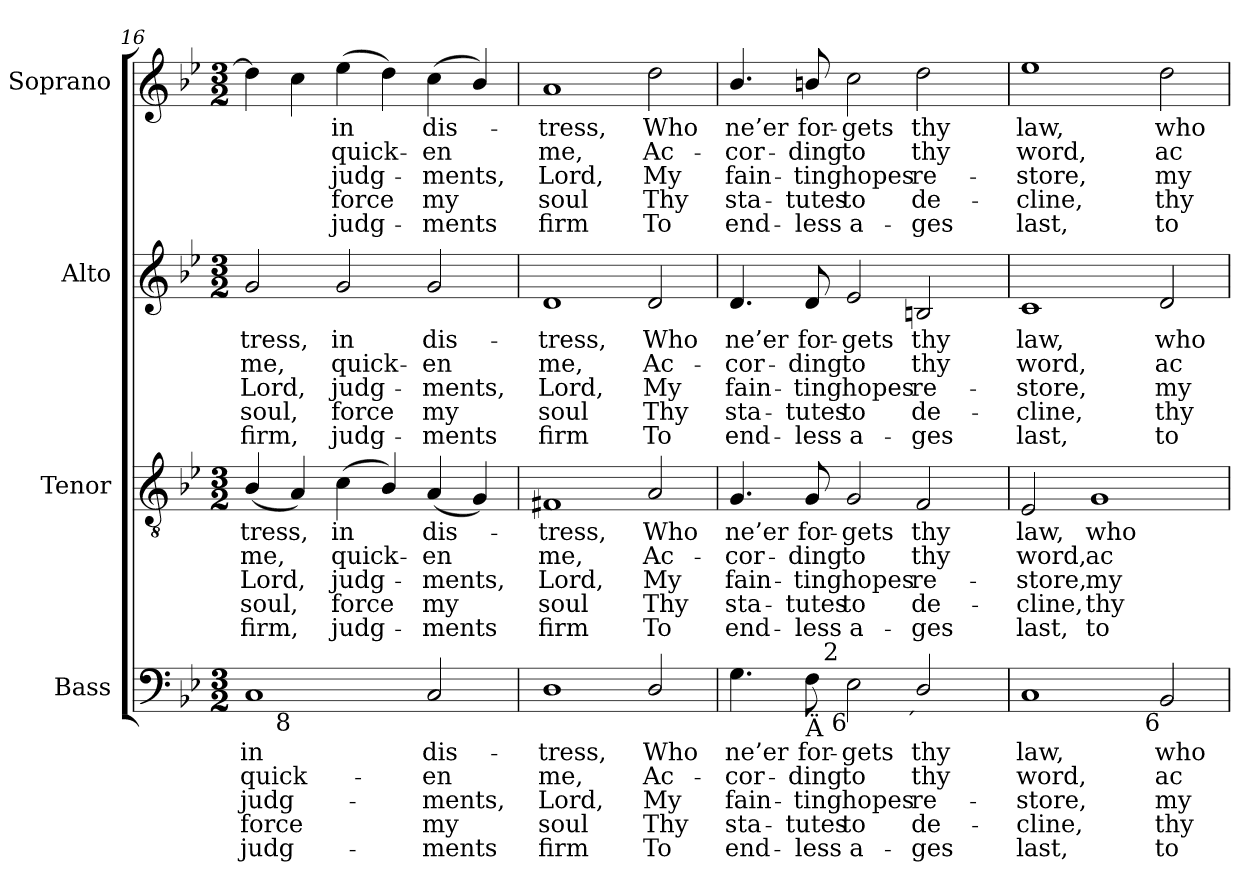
**kern	**text	**text	**text	**text	**text	**kern	**text	**text	**text	**text	**text	**kern	**text	**text	**text	**text	**text	**kern	**text	**text	**text	**text	**text
*part4	*part4	*part4	*part4	*part4	*part4	*part3	*part3	*part3	*part3	*part3	*part3	*part2	*part2	*part2	*part2	*part2	*part2	*part1	*part1	*part1	*part1	*part1	*part1
*staff4	*staff4	*staff4	*staff4	*staff4	*staff4	*staff3	*staff3	*staff3	*staff3	*staff3	*staff3	*staff2	*staff2	*staff2	*staff2	*staff2	*staff2	*staff1	*staff1	*staff1	*staff1	*staff1	*staff1
*I"Bass	*	*	*	*	*	*I"Tenor	*	*	*	*	*	*I"Alto	*	*	*	*	*	*I"Soprano	*	*	*	*	*
*I'B.	*	*	*	*	*	*I'T.	*	*	*	*	*	*I'A.	*	*	*	*	*	*I'S.	*	*	*	*	*
*clefF4	*	*	*	*	*	*clefGv2	*	*	*	*	*	*clefG2	*	*	*	*	*	*clefG2	*	*	*	*	*
*	*	*	*	*	*	*ITrd7c12	*	*	*	*	*	*	*	*	*	*	*	*	*	*	*	*	*
*k[b-e-]	*	*	*	*	*	*k[b-e-]	*	*	*	*	*	*k[b-e-]	*	*	*	*	*	*k[b-e-]	*	*	*	*	*
*g:	*	*	*	*	*	*g:	*	*	*	*	*	*g:	*	*	*	*	*	*g:	*	*	*	*	*
*M3/2	*	*	*	*	*	*M3/2	*	*	*	*	*	*M3/2	*	*	*	*	*	*M3/2	*	*	*	*	*
=16	=16	=16	=16	=16	=16	=16	=16	=16	=16	=16	=16	=16	=16	=16	=16	=16	=16	=16	=16	=16	=16	=16	=16
!	!LO:LY:b:color=#000000	!LO:LY:b:color=#000000	!LO:LY:b:color=#000000	!LO:LY:b:color=#000000	!LO:LY:b:color=#000000	!	!	!	!	!	!	!	!	!	!	!	!	!	!	!	!	!	!
!	!	!	!	!	!	!	!LO:LY:b:color=#000000	!LO:LY:b:color=#000000	!LO:LY:b:color=#000000	!LO:LY:b:color=#000000	!LO:LY:b:color=#000000	!	!	!	!	!	!	!	!	!	!	!	!
!LO:TX:b:rj:t=9	!	!	!	!	!	!	!	!	!	!	!	!	!	!	!	!	!	!	!	!	!	!	!
!	!	!	!	!	!	!	!	!	!	!	!	!	!LO:LY:b:color=#000000	!LO:LY:b:color=#000000	!LO:LY:b:color=#000000	!LO:LY:b:color=#000000	!LO:LY:b:color=#000000	!	!	!	!	!	!
*^	*	*	*	*	*	*	*	*	*	*	*	*	*	*	*	*	*	*	*	*	*	*	*
1Ci	4ryy	in	quick-	judg-	-force	judg-	(4BB-i/	-tress,	me,	Lord,	soul,	firm,	2gi/	-tress,	me,	Lord,	soul,	firm,	4ddi\]	.	.	.	.	.
!	!LO:TX:b:rj:t=8	!	!	!	!	!	!	!	!	!	!	!	!	!	!	!	!	!	!	!	!	!	!	!
.	1ryy	.	.	.	.	.	4AAi/)	.	.	.	.	.	.	.	.	.	.	.	4cci\	.	.	.	.	.
!	!	!	!	!	!	!	!	!LO:LY:b:color=#000000	!LO:LY:b:color=#000000	!LO:LY:b:color=#000000	!LO:LY:b:color=#000000	!LO:LY:b:color=#000000	!	!	!	!	!	!	!	!	!	!	!	!
!	!	!	!	!	!	!	!	!	!	!	!	!	!	!LO:LY:b:color=#000000	!LO:LY:b:color=#000000	!LO:LY:b:color=#000000	!LO:LY:b:color=#000000	!LO:LY:b:color=#000000	!	!	!	!	!	!
!	!	!	!	!	!	!	!	!	!	!	!	!	!	!	!	!	!	!	!	!LO:LY:b:color=#000000	!LO:LY:b:color=#000000	!LO:LY:b:color=#000000	!LO:LY:b:color=#000000	!LO:LY:b:color=#000000
.	.	.	.	.	.	.	(4Ci\	in	quick-	judg-	-force	judg-	2gi/	in	quick-	judg-	-force	judg-	(4ee-i\	in	quick-	judg-	-force	judg-
.	.	.	.	.	.	.	4BB-i/)	.	.	.	.	.	.	.	.	.	.	.	4ddi\)	.	.	.	.	.
!	!	!LO:LY:b:color=#000000	!LO:LY:b:color=#000000	!LO:LY:b:color=#000000	!LO:LY:b:color=#000000	!LO:LY:b:color=#000000	!	!	!	!	!	!	!	!	!	!	!	!	!	!	!	!	!	!
!	!	!	!	!	!	!	!	!LO:LY:b:color=#000000	!LO:LY:b:color=#000000	!LO:LY:b:color=#000000	!LO:LY:b:color=#000000	!LO:LY:b:color=#000000	!	!	!	!	!	!	!	!	!	!	!	!
!	!	!	!	!	!	!	!	!	!	!	!	!	!	!LO:LY:b:color=#000000	!LO:LY:b:color=#000000	!LO:LY:b:color=#000000	!LO:LY:b:color=#000000	!LO:LY:b:color=#000000	!	!	!	!	!	!
!	!	!	!	!	!	!	!	!	!	!	!	!	!	!	!	!	!	!	!	!LO:LY:b:color=#000000	!LO:LY:b:color=#000000	!LO:LY:b:color=#000000	!LO:LY:b:color=#000000	!LO:LY:b:color=#000000
2Ci/	.	dis-	-en	-ments,	my	ments	(4AAi/	dis-	-en	-ments,	my	ments	2gi/	dis-	-en	-ments,	my	ments	(4cci\	dis-	-en	-ments,	my	ments
.	4ryy	.	.	.	.	.	4GGi/)	.	.	.	.	.	.	.	.	.	.	.	4b-i/)	.	.	.	.	.
*v	*v	*	*	*	*	*	*	*	*	*	*	*	*	*	*	*	*	*	*	*	*	*	*	*
!!LO:LB:g=z
=17	=17	=17	=17	=17	=17	=17	=17	=17	=17	=17	=17	=17	=17	=17	=17	=17	=17	=17	=17	=17	=17	=17	=17
*^	*	*	*	*	*	*	*	*	*	*	*	*	*	*	*	*	*	*	*	*	*	*	*
!	!	!LO:LY:b:color=#000000	!LO:LY:b:color=#000000	!LO:LY:b:color=#000000	!LO:LY:b:color=#000000	!LO:LY:b:color=#000000	!	!	!	!	!	!	!	!	!	!	!	!	!	!	!	!	!	!
*v	*v	*	*	*	*	*	*	*	*	*	*	*	*	*	*	*	*	*	*	*	*	*	*	*
*^	*	*	*	*	*	*	*	*	*	*	*	*	*	*	*	*	*	*	*	*	*	*	*
!	!	!	!	!	!	!	!	!LO:LY:b:color=#000000	!LO:LY:b:color=#000000	!LO:LY:b:color=#000000	!LO:LY:b:color=#000000	!LO:LY:b:color=#000000	!	!	!	!	!	!	!	!	!	!	!	!
*v	*v	*	*	*	*	*	*	*	*	*	*	*	*	*	*	*	*	*	*	*	*	*	*	*
*^	*	*	*	*	*	*	*	*	*	*	*	*	*	*	*	*	*	*	*	*	*	*	*
!	!	!	!	!	!	!	!	!	!	!	!	!	!	!LO:LY:b:color=#000000	!LO:LY:b:color=#000000	!LO:LY:b:color=#000000	!LO:LY:b:color=#000000	!LO:LY:b:color=#000000	!	!	!	!	!	!
*v	*v	*	*	*	*	*	*	*	*	*	*	*	*	*	*	*	*	*	*	*	*	*	*	*
*^	*	*	*	*	*	*	*	*	*	*	*	*	*	*	*	*	*	*	*	*	*	*	*
!LO:TX:b:t=Notes&colon; The first verse only of the text is underlaid in the source, with the other verses given here printed after the music.	!	!	!	!	!	!	!	!	!	!	!	!	!	!	!	!	!	!	!	!	!	!	!	!
!LO:TX:t=The parts are identified in the source as Treble, Counter, Tenor and Bass&colon; the top three parts are in the treble clef, with the	!	!	!	!	!	!	!	!	!	!	!	!	!	!	!	!	!	!	!	!	!	!	!	!
!LO:TX:t=Counter and Tenor an octave above sounding pitch. This setting is attributed ‘Callcott’ in the source.	!	!	!	!	!	!	!	!	!	!	!	!	!	!	!	!	!	!	!	!	!	!	!	!
!LO:TX:b:rj:t=#	!	!	!	!	!	!	!	!	!	!	!	!	!	!	!	!	!	!	!	!	!	!	!	!
!	!	!	!	!	!	!	!	!	!	!	!	!	!	!	!	!	!	!	!	!LO:LY:b:color=#000000	!LO:LY:b:color=#000000	!LO:LY:b:color=#000000	!LO:LY:b:color=#000000	!LO:LY:b:color=#000000
*v	*v	*	*	*	*	*	*	*	*	*	*	*	*	*	*	*	*	*	*	*	*	*	*	*
1Di	-tress,	me,	Lord,	soul	firm	1FF#Xi	-tress,	me,	Lord,	soul	firm	1di	-tress,	me,	Lord,	soul	firm	1ai	-tress,	me,	Lord,	soul	firm
!	!LO:LY:b:color=#000000	!LO:LY:b:color=#000000	!LO:LY:b:color=#000000	!LO:LY:b:color=#000000	!LO:LY:b:color=#000000	!	!	!	!	!	!	!	!	!	!	!	!	!	!	!	!	!	!
!	!	!	!	!	!	!	!LO:LY:b:color=#000000	!LO:LY:b:color=#000000	!LO:LY:b:color=#000000	!LO:LY:b:color=#000000	!LO:LY:b:color=#000000	!	!	!	!	!	!	!	!	!	!	!	!
!	!	!	!	!	!	!	!	!	!	!	!	!	!LO:LY:b:color=#000000	!LO:LY:b:color=#000000	!LO:LY:b:color=#000000	!LO:LY:b:color=#000000	!LO:LY:b:color=#000000	!	!	!	!	!	!
!	!	!	!	!	!	!	!	!	!	!	!	!	!	!	!	!	!	!	!LO:LY:b:color=#000000	!LO:LY:b:color=#000000	!LO:LY:b:color=#000000	!LO:LY:b:color=#000000	!LO:LY:b:color=#000000
2Di/	Who	Ac-	My	Thy	To	2AAi/	Who	Ac-	My	Thy	To	2di/	Who	Ac-	My	Thy	To	2ddi\	Who	Ac-	My	Thy	To
=18	=18	=18	=18	=18	=18	=18	=18	=18	=18	=18	=18	=18	=18	=18	=18	=18	=18	=18	=18	=18	=18	=18	=18
!	!LO:LY:b:color=#000000	!LO:LY:b:color=#000000	!LO:LY:b:color=#000000	!LO:LY:b:color=#000000	!LO:LY:b:color=#000000	!	!	!	!	!	!	!	!	!	!	!	!	!	!	!	!	!	!
!	!	!	!	!	!	!	!LO:LY:b:color=#000000	!LO:LY:b:color=#000000	!LO:LY:b:color=#000000	!LO:LY:b:color=#000000	!LO:LY:b:color=#000000	!	!	!	!	!	!	!	!	!	!	!	!
!	!	!	!	!	!	!	!	!	!	!	!	!	!LO:LY:b:color=#000000	!LO:LY:b:color=#000000	!LO:LY:b:color=#000000	!LO:LY:b:color=#000000	!LO:LY:b:color=#000000	!	!	!	!	!	!
!	!	!	!	!	!	!	!	!	!	!	!	!	!	!	!	!	!	!	!LO:LY:b:color=#000000	!LO:LY:b:color=#000000	!LO:LY:b:color=#000000	!LO:LY:b:color=#000000	!LO:LY:b:color=#000000
*^	*	*	*	*	*	*	*	*	*	*	*	*	*	*	*	*	*	*	*	*	*	*	*
4.Gi\	4ryy	ne’er	-cor-	fain-	-sta-	-end-	4.GGi/	ne’er	-cor-	fain-	-sta-	-end-	4.di/	ne’er	-cor-	fain-	-sta-	-end-	4.b-i/	ne’er	-cor-	fain-	-sta-	-end-
.	8ryy	.	.	.	.	.	.	.	.	.	.	.	.	.	.	.	.	.	.	.	.	.	.	.
!	!	!LO:LY:b:color=#000000	!LO:LY:b:color=#000000	!LO:LY:b:color=#000000	!LO:LY:b:color=#000000	!LO:LY:b:color=#000000	!	!	!	!	!	!	!	!	!	!	!	!	!	!	!	!	!	!
!	!	!	!	!	!	!	!	!LO:LY:b:color=#000000	!LO:LY:b:color=#000000	!LO:LY:b:color=#000000	!LO:LY:b:color=#000000	!LO:LY:b:color=#000000	!	!	!	!	!	!	!	!	!	!	!	!
!	!	!	!	!	!	!	!	!	!	!	!	!	!	!LO:LY:b:color=#000000	!LO:LY:b:color=#000000	!LO:LY:b:color=#000000	!LO:LY:b:color=#000000	!LO:LY:b:color=#000000	!	!	!	!	!	!
!	!	!	!	!	!	!	!	!	!	!	!	!	!	!	!	!	!	!	!	!LO:LY:b:color=#000000	!LO:LY:b:color=#000000	!LO:LY:b:color=#000000	!LO:LY:b:color=#000000	!LO:LY:b:color=#000000
8Fi\	32ryy	for-	-ding	-ting	tutes	less	8GGi/	for-	-ding	-ting	tutes	less	8di/	for-	-ding	-ting	tutes	less	8bni/	for-	-ding	-ting	tutes	less
.	128ryy	.	.	.	.	.	.	.	.	.	.	.	.	.	.	.	.	.	.	.	.	.	.	.
!	!LO:TX:b:rj:t=Ä	!	!	!	!	!	!	!	!	!	!	!	!	!	!	!	!	!	!	!	!	!	!	!
!	!LO:TX:t=2	!	!	!	!	!	!	!	!	!	!	!	!	!	!	!	!	!	!	!	!	!	!	!
.	1ryy	.	.	.	.	.	.	.	.	.	.	.	.	.	.	.	.	.	.	.	.	.	.	.
!	!	!LO:LY:b:color=#000000	!LO:LY:b:color=#000000	!LO:LY:b:color=#000000	!LO:LY:b:color=#000000	!LO:LY:b:color=#000000	!	!	!	!	!	!	!	!	!	!	!	!	!	!	!	!	!	!
!	!	!	!	!	!	!	!	!LO:LY:b:color=#000000	!LO:LY:b:color=#000000	!LO:LY:b:color=#000000	!LO:LY:b:color=#000000	!LO:LY:b:color=#000000	!	!	!	!	!	!	!	!	!	!	!	!
!	!	!	!	!	!	!	!	!	!	!	!	!	!	!LO:LY:b:color=#000000	!LO:LY:b:color=#000000	!LO:LY:b:color=#000000	!LO:LY:b:color=#000000	!LO:LY:b:color=#000000	!	!	!	!	!	!
!LO:TX:b:rj:t=6	!	!	!	!	!	!	!	!	!	!	!	!	!	!	!	!	!	!	!	!	!	!	!	!
!	!	!	!	!	!	!	!	!	!	!	!	!	!	!	!	!	!	!	!	!LO:LY:b:color=#000000	!LO:LY:b:color=#000000	!LO:LY:b:color=#000000	!LO:LY:b:color=#000000	!LO:LY:b:color=#000000
2E-i\	.	-gets	to	hopes	to	a-	2GGi/	-gets	to	hopes	to	a-	2e-i/	-gets	to	hopes	to	a-	2cci\	-gets	to	hopes	to	a-
!	!	!LO:LY:b:color=#000000	!LO:LY:b:color=#000000	!LO:LY:b:color=#000000	!LO:LY:b:color=#000000	!LO:LY:b:color=#000000	!	!	!	!	!	!	!	!	!	!	!	!	!	!	!	!	!	!
!	!	!	!	!	!	!	!	!LO:LY:b:color=#000000	!LO:LY:b:color=#000000	!LO:LY:b:color=#000000	!LO:LY:b:color=#000000	!LO:LY:b:color=#000000	!	!	!	!	!	!	!	!	!	!	!	!
!	!	!	!	!	!	!	!	!	!	!	!	!	!	!LO:LY:b:color=#000000	!LO:LY:b:color=#000000	!LO:LY:b:color=#000000	!LO:LY:b:color=#000000	!LO:LY:b:color=#000000	!	!	!	!	!	!
!LO:TX:b:rj:t=´	!	!	!	!	!	!	!	!	!	!	!	!	!	!	!	!	!	!	!	!	!	!	!	!
!	!	!	!	!	!	!	!	!	!	!	!	!	!	!	!	!	!	!	!	!LO:LY:b:color=#000000	!LO:LY:b:color=#000000	!LO:LY:b:color=#000000	!LO:LY:b:color=#000000	!LO:LY:b:color=#000000
2Di/	.	thy	thy	-re-	-de-	-ges	2FFi/	thy	thy	-re-	-de-	-ges	2Bni/	thy	thy	-re-	-de-	-ges	2ddi\	thy	thy	-re-	-de-	-ges
.	16ryy	.	.	.	.	.	.	.	.	.	.	.	.	.	.	.	.	.	.	.	.	.	.	.
.	64.ryy	.	.	.	.	.	.	.	.	.	.	.	.	.	.	.	.	.	.	.	.	.	.	.
*v	*v	*	*	*	*	*	*	*	*	*	*	*	*	*	*	*	*	*	*	*	*	*	*	*
=19	=19	=19	=19	=19	=19	=19	=19	=19	=19	=19	=19	=19	=19	=19	=19	=19	=19	=19	=19	=19	=19	=19	=19
*^	*	*	*	*	*	*	*	*	*	*	*	*	*	*	*	*	*	*	*	*	*	*	*
!	!	!LO:LY:b:color=#000000	!LO:LY:b:color=#000000	!LO:LY:b:color=#000000	!LO:LY:b:color=#000000	!LO:LY:b:color=#000000	!	!	!	!	!	!	!	!	!	!	!	!	!	!	!	!	!	!
*v	*v	*	*	*	*	*	*	*	*	*	*	*	*	*	*	*	*	*	*	*	*	*	*	*
*^	*	*	*	*	*	*	*	*	*	*	*	*	*	*	*	*	*	*	*	*	*	*	*
!	!	!	!	!	!	!	!	!LO:LY:b:color=#000000	!LO:LY:b:color=#000000	!LO:LY:b:color=#000000	!LO:LY:b:color=#000000	!LO:LY:b:color=#000000	!	!	!	!	!	!	!	!	!	!	!	!
*v	*v	*	*	*	*	*	*	*	*	*	*	*	*	*	*	*	*	*	*	*	*	*	*	*
*^	*	*	*	*	*	*	*	*	*	*	*	*	*	*	*	*	*	*	*	*	*	*	*
!	!	!	!	!	!	!	!	!	!	!	!	!	!	!LO:LY:b:color=#000000	!LO:LY:b:color=#000000	!LO:LY:b:color=#000000	!LO:LY:b:color=#000000	!LO:LY:b:color=#000000	!	!	!	!	!	!
*v	*v	*	*	*	*	*	*	*	*	*	*	*	*	*	*	*	*	*	*	*	*	*	*	*
*^	*	*	*	*	*	*	*	*	*	*	*	*	*	*	*	*	*	*	*	*	*	*	*
!	!	!	!	!	!	!	!	!	!	!	!	!	!	!	!	!	!	!	!	!LO:LY:b:color=#000000	!LO:LY:b:color=#000000	!LO:LY:b:color=#000000	!LO:LY:b:color=#000000	!LO:LY:b:color=#000000
*v	*v	*	*	*	*	*	*	*	*	*	*	*	*	*	*	*	*	*	*	*	*	*	*	*
1Ci	law,	word,	store,	cline,	last,	2EE-i/	law,	word,	store,	cline,	last,	1ci	law,	word,	store,	cline,	last,	1ee-i	law,	word,	store,	cline,	last,
!	!	!	!	!	!	!	!LO:LY:b:color=#000000	!LO:LY:b:color=#000000	!LO:LY:b:color=#000000	!LO:LY:b:color=#000000	!LO:LY:b:color=#000000	!	!	!	!	!	!	!	!	!	!	!	!
.	.	.	.	.	.	1GGi	who	ac-	my	thy	to	.	.	.	.	.	.	.	.	.	.	.	.
!	!LO:LY:b:color=#000000	!LO:LY:b:color=#000000	!LO:LY:b:color=#000000	!LO:LY:b:color=#000000	!LO:LY:b:color=#000000	!	!	!	!	!	!	!	!	!	!	!	!	!	!	!	!	!	!
!	!	!	!	!	!	!	!	!	!	!	!	!	!LO:LY:b:color=#000000	!LO:LY:b:color=#000000	!LO:LY:b:color=#000000	!LO:LY:b:color=#000000	!LO:LY:b:color=#000000	!	!	!	!	!	!
!LO:TX:b:rj:t=6	!	!	!	!	!	!	!	!	!	!	!	!	!	!	!	!	!	!	!	!	!	!	!
!	!	!	!	!	!	!	!	!	!	!	!	!	!	!	!	!	!	!	!LO:LY:b:color=#000000	!LO:LY:b:color=#000000	!LO:LY:b:color=#000000	!LO:LY:b:color=#000000	!LO:LY:b:color=#000000
2BB-i/	who	ac-	my	thy	to	.	.	.	.	.	.	2di/	who	ac-	my	thy	to	2ddi\	who	ac-	my	thy	to
=	=	=	=	=	=	=	=	=	=	=	=	=	=	=	=	=	=	=	=	=	=	=	=
*-	*-	*-	*-	*-	*-	*-	*-	*-	*-	*-	*-	*-	*-	*-	*-	*-	*-	*-	*-	*-	*-	*-	*-
